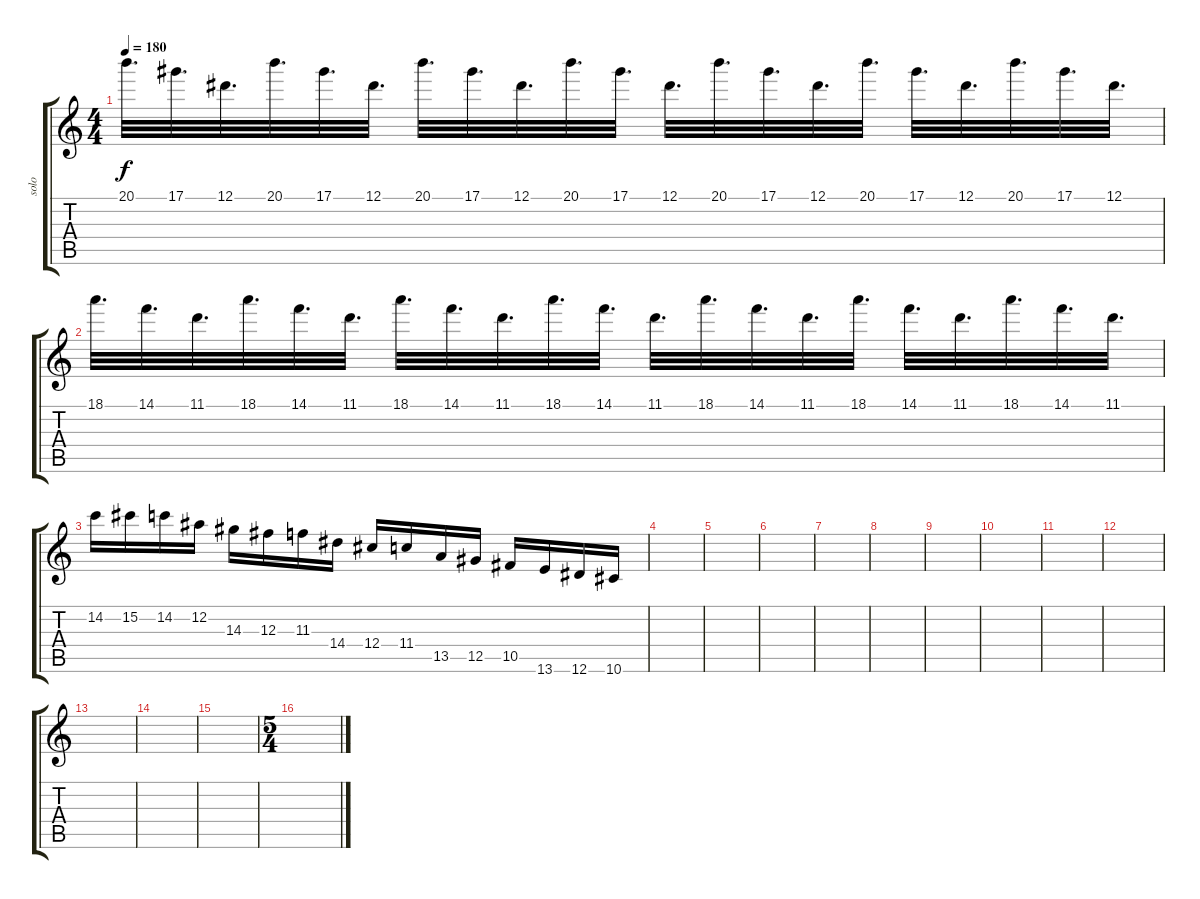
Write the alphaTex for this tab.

\track ("solo" "solo") {instrument overdrivenguitar}
\staff {score tabs}
\tuning (Eb4 Bb3 Gb3 Db3 Ab2 Eb2) {hide}
\ts (4 4)
\tempo 180
\clef g2
\ks c
20.1.32{d dy f} 17.1.32{d} 12.1.32{d} 20.1.32{d} 17.1.32{d} 12.1.32{d} 20.1.32{d} 17.1.32{d} 12.1.32{d} 20.1.32{d} 17.1.32{d} 12.1.32{d} 20.1.32{d} 17.1.32{d} 12.1.32{d} 20.1.32{d} 17.1.32{d} 12.1.32{d} 20.1.32{d} 17.1.32{d} 12.1.32{d} |
18.1.32{d} 14.1.32{d} 11.1.32{d} 18.1.32{d} 14.1.32{d} 11.1.32{d} 18.1.32{d} 14.1.32{d} 11.1.32{d} 18.1.32{d} 14.1.32{d} 11.1.32{d} 18.1.32{d} 14.1.32{d} 11.1.32{d} 18.1.32{d} 14.1.32{d} 11.1.32{d} 18.1.32{d} 14.1.32{d} 11.1.32{d} |
14.2.16 15.2.16 14.2.16 12.2.16 14.3.16 12.3.16 11.3.16 14.4.16 12.4.16 11.4.16 13.5.16 12.5.16 10.5.16 13.6.16 12.6.16 10.6.16 |
|
|
|
|
|
|
|
|
|
|
|
|
\ts (5 4)
